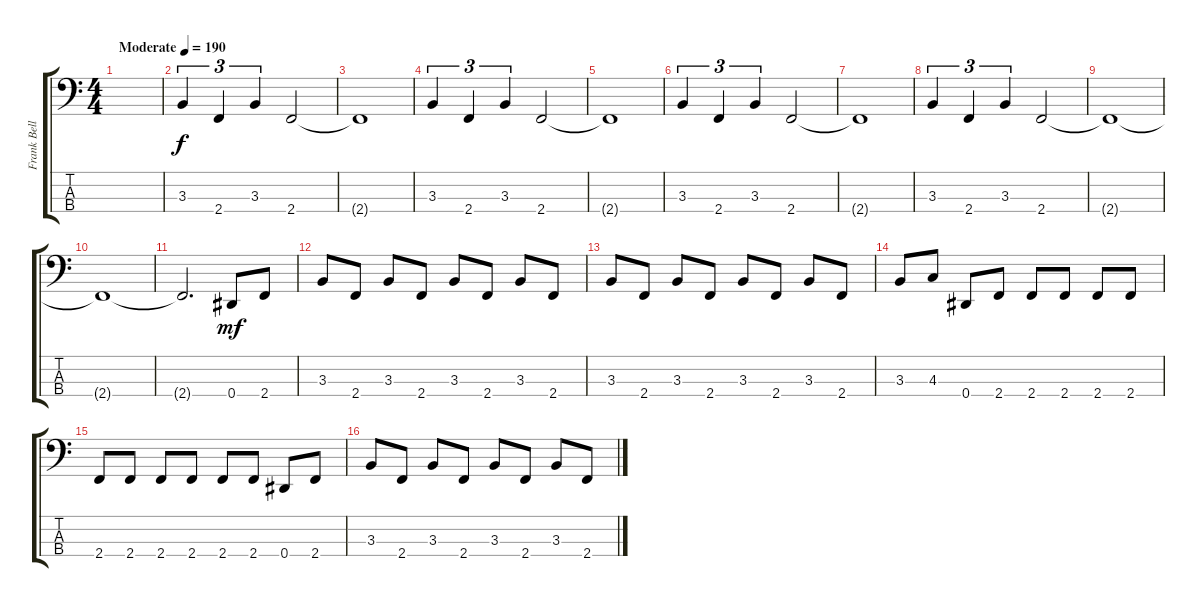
\track ("Frank Bello" "Frank Bell") {instrument electricbassfinger}
\staff {score tabs}
\tuning (Gb2 Db2 Ab1 Eb1) {hide}
\ts (4 4)
\tempo (190 "Moderate")
\clef f4
\ks c
|
3.3.4{tu (3 2)} 2.4.4{tu (3 2)} 3.3.4{tu (3 2)} 2.4.2 |
2.4{t}.1 |
3.3.4{tu (3 2)} 2.4.4{tu (3 2)} 3.3.4{tu (3 2)} 2.4.2 |
2.4{t}.1 |
3.3.4{tu (3 2)} 2.4.4{tu (3 2)} 3.3.4{tu (3 2)} 2.4.2 |
2.4{t}.1 |
3.3.4{tu (3 2)} 2.4.4{tu (3 2)} 3.3.4{tu (3 2)} 2.4.2 |
2.4{t}.1 |
2.4{t}.1 |
2.4{t}.2{d} 0.4.8{dy mf} 2.4.8 |
3.3.8 2.4.8 3.3.8 2.4.8 3.3.8 2.4.8 3.3.8 2.4.8 |
3.3.8 2.4.8 3.3.8 2.4.8 3.3.8 2.4.8 3.3.8 2.4.8 |
3.3.8 4.3.8 0.4.8 2.4.8 2.4.8 2.4.8 2.4.8 2.4.8 |
2.4.8 2.4.8 2.4.8 2.4.8 2.4.8 2.4.8 0.4.8 2.4.8 |
3.3.8 2.4.8 3.3.8 2.4.8 3.3.8 2.4.8 3.3.8 2.4.8
